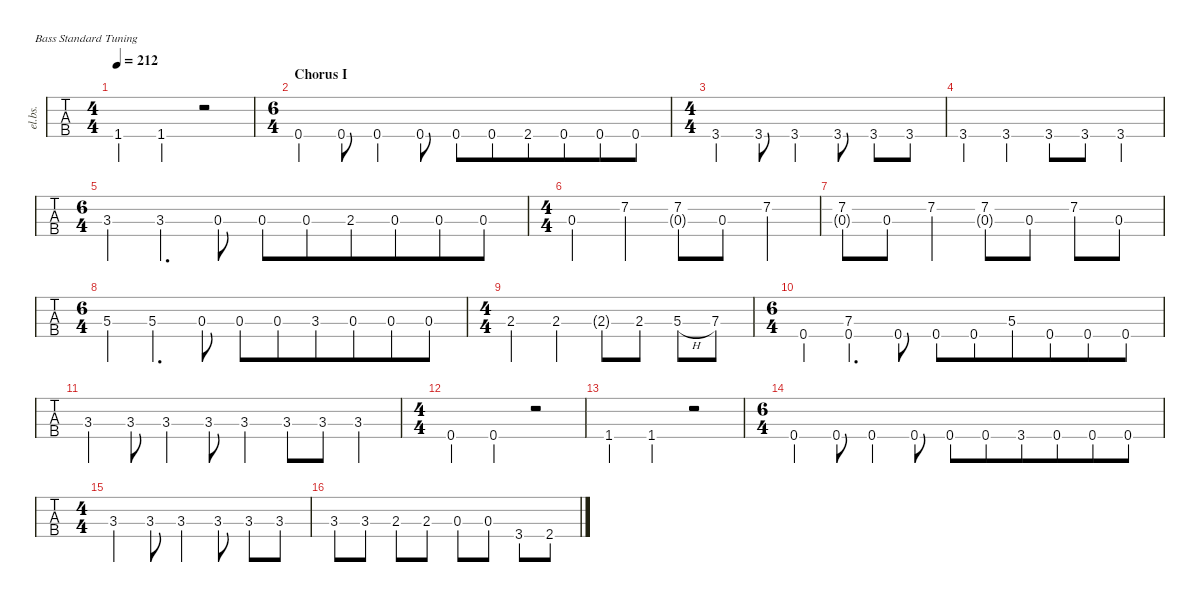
\defaultSystemsLayout 4
\hideDynamics
\bracketExtendMode nobrackets
\track ("Bass" "el.bs.") {defaultSystemsLayout 4 multiBarRest instrument electricbassfinger}
\staff {tabs}
\tuning (G2 D2 A1 E1)
\ts (4 4)
\tempo 212
\clef f4
\ks c
1.4{ac st}.4{dy f} 1.4{ac}.4 r.2 |
\ts (6 4)
\beaming (8 6 6)
\section ("" "Chorus I")
0.4{ac}.4 0.4.8 0.4{ac}.4 0.4.8 0.4.8 0.4.8 2.4{acc #}.8 0.4.8 0.4.8 0.4.8 |
\ts (4 4)
\beaming (8 2 2 2 2)
3.4{ac}.4 3.4.8 3.4{ac}.4 3.4.8 3.4.8 3.4.8 |
3.4.4 3.4{ac}.4 3.4.8 3.4.8 3.4{ac}.4 |
\ts (6 4)
\beaming (8 6 6)
3.3.4 3.3{ac}.4{d} 0.3.8 0.3.8 0.3.8 2.3.8 0.3.8 0.3.8 0.3.8 |
\ts (4 4)
\beaming (8 2 2 2 2)
0.3.4 7.2{ac}.4 (0.3{g} 7.2).8 0.3.8 7.2{ac}.4 |
(7.2 0.3{g}).8 0.3.8 7.2{ac}.4 (7.2 0.3{g}).8 0.3.8 7.2{ac}.8 0.3.8 |
\ts (6 4)
\beaming (8 6 6)
5.3{ac}.4 5.3{ac}.4{d} 0.3.8 0.3.8 0.3.8 3.3.8 0.3.8 0.3.8 0.3.8 |
\ts (4 4)
\beaming (8 2 2 2 2)
2.3{ac}.4 2.3{ac}.4 2.3{g}.8 2.3.8 5.3{h}.8 7.3.8 |
\ts (6 4)
\beaming (8 6 6)
0.4{ac}.4 (0.4{ac} 7.3{ac}).4{d} 0.4.8 0.4.8 0.4.8 5.3.8 0.4.8 0.4.8 0.4.8 |
3.3{ac}.4 3.3.8 3.3{ac}.4 3.3.8 3.3{ac}.4 3.3.8 3.3.8 3.3{ac}.4 |
\ts (4 4)
\beaming (8 2 2 2 2)
0.4{ac st}.4 0.4{ac}.4 r.2 |
1.4{ac st}.4 1.4{ac}.4 r.2 |
\ts (6 4)
\beaming (8 6 6)
0.4{ac}.4 0.4.8 0.4.4 0.4.8 0.4.8 0.4.8 3.4.8 0.4.8 0.4.8 0.4.8 |
\ts (4 4)
\beaming (8 2 2 2 2)
3.3{ac}.4 3.3.8 3.3{ac}.4 3.3.8 3.3.8 3.3.8 |
3.3.8 3.3.8 2.3.8 2.3.8 0.3.8 0.3.8 3.4.8 2.4{acc #}.8
